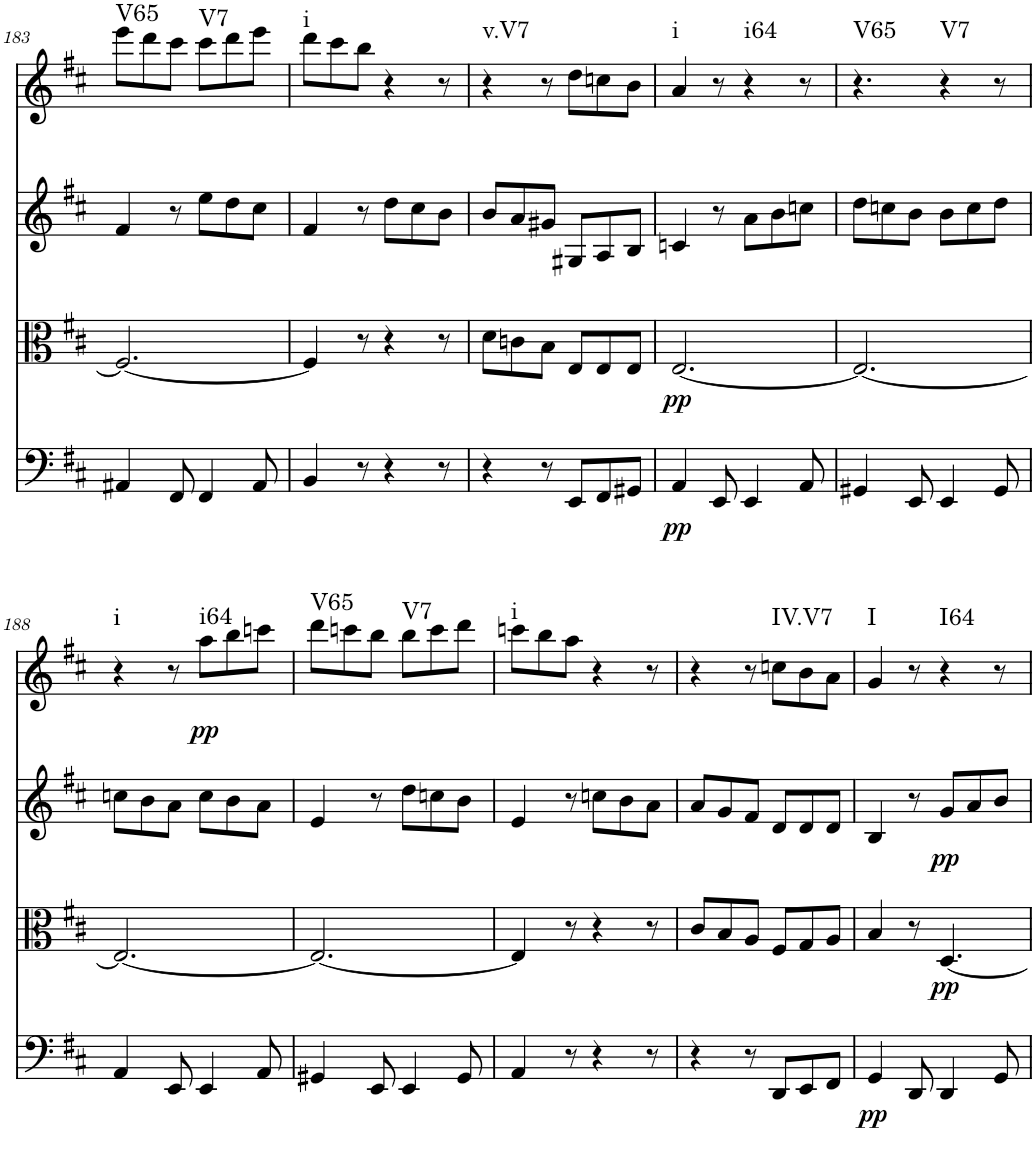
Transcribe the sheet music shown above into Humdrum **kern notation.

**kern	**dynam	**kern	**dynam	**kern	**dynam	**kern	**dynam	**harte
*part4	*part4	*part3	*part3	*part2	*part2	*part1	*part1	*part1
*staff4	*staff4	*staff3	*staff3	*staff2	*staff2	*staff1	*staff1	*
*I"Violoncello	*	*I"Viola	*	*I"Violin II	*	*I"Violin I	*	*
*I'Vc	*	*I'Vla	*	*I'Vln	*	*I'Vln	*	*
!!LO:PB:g=z
*clefF4	*	*clefC3	*	*clefG2	*	*clefG2	*	*
*k[f#c#]	*	*k[f#c#]	*	*k[f#c#]	*	*k[f#c#]	*	*
*M6/8	*	*M6/8	*	*M6/8	*	*M6/8	*	*
=183	=183	=183	=183	=183	=183	=183	=183	=183
!	!	!	!	!	!	!	!	!LO:H:kt=V65
4AA#X/	.	2.F#/_	.	4f#/	.	8eee\L	.	N
.	.	.	.	.	.	8ddd\	.	.
8FF#/	.	.	.	8r	.	8ccc#\J	.	.
!	!	!	!	!	!	!	!	!LO:H:kt=V7
4FF#/	.	.	.	8ee\L	.	8ccc#\L	.	N
.	.	.	.	8dd\	.	8ddd\	.	.
8AA#/	.	.	.	8cc#\J	.	8eee\J	.	.
=184	=184	=184	=184	=184	=184	=184	=184	=184
!	!	!	!	!	!	!	!	!LO:H:kt=i
4BB/	.	4F#/]	.	4f#/	.	8ddd\L	.	N
.	.	.	.	.	.	8ccc#\	.	.
8r	.	8r	.	8r	.	8bb\J	.	.
4r	.	4r	.	8dd\L	.	4r	.	.
.	.	.	.	8cc#\	.	.	.	.
8r	.	8r	.	8b\J	.	8r	.	.
=185	=185	=185	=185	=185	=185	=185	=185	=185
!	!	!	!	!	!	!	!	!LO:H:kt=v.V7
4r	.	8d\L	.	8b/L	.	4r	.	N
.	.	8cn\	.	8a/	.	.	.	.
8r	.	8B\J	.	8g#X/J	.	8r	.	.
8EE/L	.	8E/L	.	8G#X/L	.	8dd\L	.	.
8FF#/	.	8E/	.	8A/	.	8ccn\	.	.
8GG#X/J	.	8E/J	.	8B/J	.	8b\J	.	.
=186	=186	=186	=186	=186	=186	=186	=186	=186
!	!LO:DY:b	!	!LO:DY:b	!	!	!	!	!LO:H:kt=i
4AA/	pp	[2.E/	pp	4cn/	.	4a/	.	N
8EE/	.	.	.	8r	.	8r	.	.
!	!	!	!	!	!	!	!	!LO:H:kt=i64
4EE/	.	.	.	8a\L	.	4r	.	N
.	.	.	.	8b\	.	.	.	.
8AA/	.	.	.	8ccn\J	.	8r	.	.
=187	=187	=187	=187	=187	=187	=187	=187	=187
!	!	!	!	!	!	!	!	!LO:H:kt=V65
4GG#X/	.	2.E/_	.	8dd\L	.	4.r	.	N
.	.	.	.	8ccn\	.	.	.	.
8EE/	.	.	.	8b\J	.	.	.	.
!	!	!	!	!	!	!	!	!LO:H:kt=V7
4EE/	.	.	.	8b\L	.	4r	.	N
.	.	.	.	8cc\	.	.	.	.
8GG#/	.	.	.	8dd\J	.	8r	.	.
!!LO:LB:g=z
=188	=188	=188	=188	=188	=188	=188	=188	=188
!	!	!	!	!	!	!	!	!LO:H:kt=i
4AA/	.	2.E/_	.	8ccn\L	.	4r	.	N
.	.	.	.	8b\	.	.	.	.
8EE/	.	.	.	8a\J	.	8r	.	.
!	!	!	!	!	!	!	!LO:DY:b	!LO:H:kt=i64
4EE/	.	.	.	8cc\L	.	8aa\L	pp	N
.	.	.	.	8b\	.	8bb\	.	.
8AA/	.	.	.	8a\J	.	8cccn\J	.	.
=189	=189	=189	=189	=189	=189	=189	=189	=189
!	!	!	!	!	!	!	!	!LO:H:kt=V65
4GG#X/	.	2.E/_	.	4e/	.	8ddd\L	.	N
.	.	.	.	.	.	8cccn\	.	.
8EE/	.	.	.	8r	.	8bb\J	.	.
!	!	!	!	!	!	!	!	!LO:H:kt=V7
4EE/	.	.	.	8dd\L	.	8bb\L	.	N
.	.	.	.	8ccn\	.	8ccc\	.	.
8GG#/	.	.	.	8b\J	.	8ddd\J	.	.
=190	=190	=190	=190	=190	=190	=190	=190	=190
!	!	!	!	!	!	!	!	!LO:H:kt=i
4AA/	.	4E/]	.	4e/	.	8cccn\L	.	N
.	.	.	.	.	.	8bb\	.	.
8r	.	8r	.	8r	.	8aa\J	.	.
4r	.	4r	.	8ccn\L	.	4r	.	.
.	.	.	.	8b\	.	.	.	.
8r	.	8r	.	8a\J	.	8r	.	.
=191	=191	=191	=191	=191	=191	=191	=191	=191
4r	.	8c#/L	.	8a/L	.	4r	.	.
.	.	8B/	.	8g/	.	.	.	.
8r	.	8A/J	.	8f#/J	.	8r	.	.
!	!	!	!	!	!	!	!	!LO:H:kt=IV.V7
8DD/L	.	8F#/L	.	8d/L	.	8ccn\L	.	N
8EE/	.	8G/	.	8d/	.	8b\	.	.
8FF#/J	.	8A/J	.	8d/J	.	8a\J	.	.
=192	=192	=192	=192	=192	=192	=192	=192	=192
!	!LO:DY:b	!	!	!	!	!	!	!LO:H:kt=I
4GG/	pp	4B/	.	4B/	.	4g/	.	N
8DD/	.	8r	.	8r	.	8r	.	.
!	!	!	!LO:DY:b	!	!LO:DY:b	!	!	!LO:H:kt=I64
4DD/	.	[4.D/	pp	8g/L	pp	4r	.	N
.	.	.	.	8a/	.	.	.	.
8GG/	.	.	.	8b/J	.	8r	.	.
=	=	=	=	=	=	=	=	=
*-	*-	*-	*-	*-	*-	*-	*-	*-
